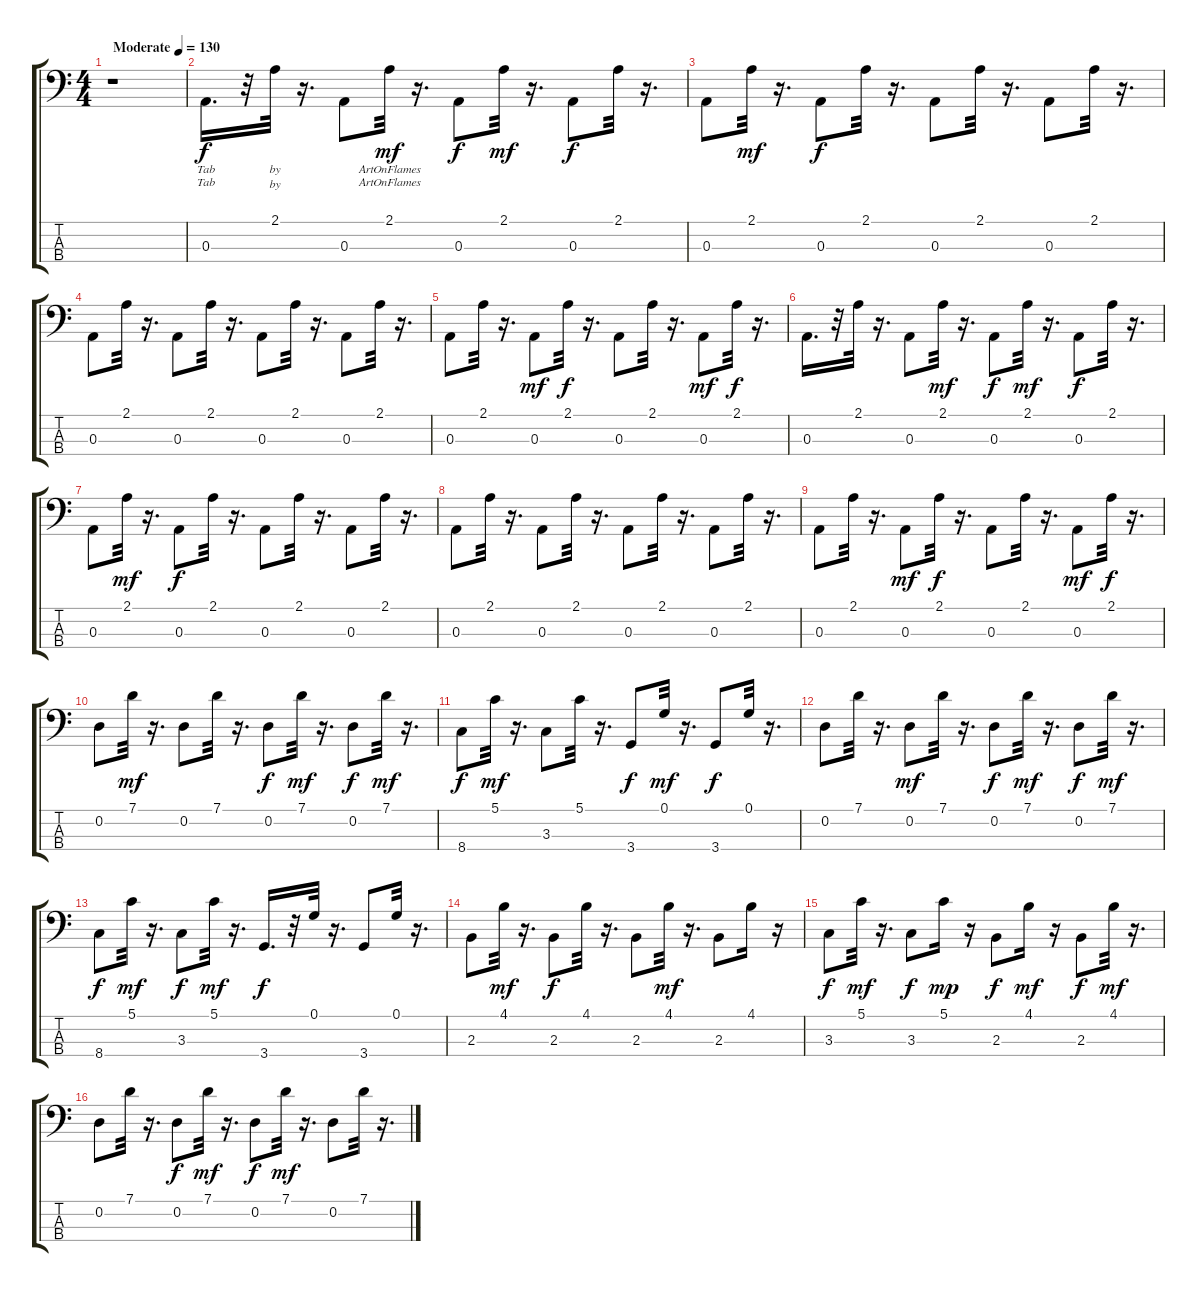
\track "" {instrument electricbassfinger}
\staff {score tabs}
\tuning (G2 D2 A1 E1) {hide}
\ts (4 4)
\tempo (130 "Moderate")
\clef f4
\ks c
r.1{dy f instrument electricbassfinger} |
0.3.16{d lyrics (0 "Tab") lyrics (1 "Tab") lyrics (2 "") lyrics (3 "") lyrics (4 "")} r.32 2.1.32{lyrics (0 "by") lyrics (1 "by") lyrics (2 "") lyrics (3 "") lyrics (4 "")} r.16{d} 0.3.8{lyrics (0 "") lyrics (1 "") lyrics (2 "") lyrics (3 "") lyrics (4 "")} 2.1.32{lyrics (0 "ArtOnFlames") lyrics (1 "ArtOnFlames") lyrics (2 "") lyrics (3 "") lyrics (4 "") dy mf} r.16{d} 0.3.8{dy f} 2.1.32{dy mf} r.16{d} 0.3.8{dy f} 2.1.32 r.16{d} |
0.3.8 2.1.32{dy mf} r.16{d} 0.3.8{dy f} 2.1.32 r.16{d} 0.3.8 2.1.32 r.16{d} 0.3.8 2.1.32 r.16{d} |
0.3.8 2.1.32 r.16{d} 0.3.8 2.1.32 r.16{d} 0.3.8 2.1.32 r.16{d} 0.3.8 2.1.32 r.16{d} |
0.3.8 2.1.32 r.16{d} 0.3.8{dy mf} 2.1.32{dy f} r.16{d} 0.3.8 2.1.32 r.16{d} 0.3.8{dy mf} 2.1.32{dy f} r.16{d} |
0.3.16{d} r.32 2.1.32 r.16{d} 0.3.8 2.1.32{dy mf} r.16{d} 0.3.8{dy f} 2.1.32{dy mf} r.16{d} 0.3.8{dy f} 2.1.32 r.16{d} |
0.3.8 2.1.32{dy mf} r.16{d} 0.3.8{dy f} 2.1.32 r.16{d} 0.3.8 2.1.32 r.16{d} 0.3.8 2.1.32 r.16{d} |
0.3.8 2.1.32 r.16{d} 0.3.8 2.1.32 r.16{d} 0.3.8 2.1.32 r.16{d} 0.3.8 2.1.32 r.16{d} |
0.3.8 2.1.32 r.16{d} 0.3.8{dy mf} 2.1.32{dy f} r.16{d} 0.3.8 2.1.32 r.16{d} 0.3.8{dy mf} 2.1.32{dy f} r.16{d} |
0.2.8 7.1.32{dy mf} r.16{d} 0.2.8 7.1.32 r.16{d} 0.2.8{dy f} 7.1.32{dy mf} r.16{d} 0.2.8{dy f} 7.1.32{dy mf} r.16{d} |
8.4.8{dy f} 5.1.32{dy mf} r.16{d} 3.3.8 5.1.32 r.16{d} 3.4.8{dy f} 0.1.32{dy mf} r.16{d} 3.4.8{dy f} 0.1.32 r.16{d} |
0.2.8 7.1.32 r.16{d} 0.2.8{dy mf} 7.1.32 r.16{d} 0.2.8{dy f} 7.1.32{dy mf} r.16{d} 0.2.8{dy f} 7.1.32{dy mf} r.16{d} |
8.4.8{dy f} 5.1.32{dy mf} r.16{d} 3.3.8{dy f} 5.1.32{dy mf} r.16{d} 3.4.16{d dy f} r.32 0.1.32 r.16{d} 3.4.8 0.1.32 r.16{d} |
2.3.8 4.1.32{dy mf} r.16{d} 2.3.8{dy f} 4.1.32 r.16{d} 2.3.8 4.1.32{dy mf} r.16{d} 2.3.8 4.1.16 r.16 |
3.3.8{dy f} 5.1.32{dy mf} r.16{d} 3.3.8{dy f} 5.1.16{dy mp} r.16 2.3.8{dy f} 4.1.16{dy mf} r.16 2.3.8{dy f} 4.1.32{dy mf} r.16{d} |
0.2.8 7.1.32 r.16{d} 0.2.8{dy f} 7.1.32{dy mf} r.16{d} 0.2.8{dy f} 7.1.32{dy mf} r.16{d} 0.2.8 7.1.32 r.16{d}
